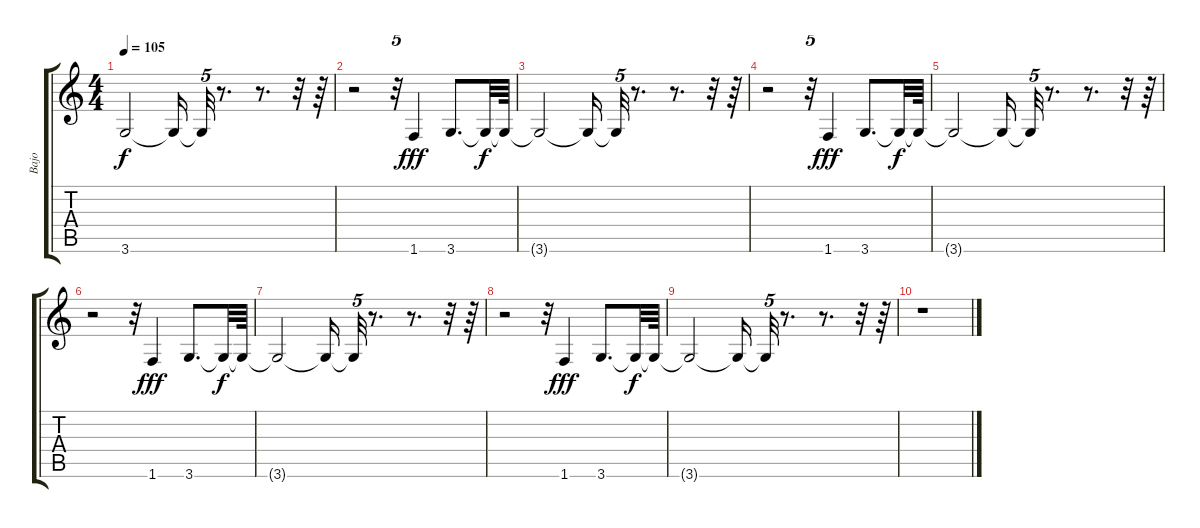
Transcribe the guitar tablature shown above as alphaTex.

\track ("Bajo" "Bajo") {instrument electricbassfinger}
\staff {score tabs}
\tuning (E4 B3 G3 D3 A2 E2) {hide}
\ts (4 4)
\tempo 105
\clef g2
\ks c
3.6{t}.2{dy f} 3.6{t}.16 3.6{t}.32{tu (5 4)} r.8{d} r.8{d} r.32 r.64 |
r.2 r.32{tu (5 4)} 1.6.4{dy fff} 3.6.8{d} 3.6{t}.32{dy f} 3.6{t}.64 |
3.6{t}.2 3.6{t}.16 3.6{t}.32{tu (5 4)} r.8{d} r.8{d} r.32 r.64 |
r.2 r.32{tu (5 4)} 1.6.4{dy fff} 3.6.8{d} 3.6{t}.32{dy f} 3.6{t}.64 |
3.6{t}.2 3.6{t}.16 3.6{t}.32{tu (5 4)} r.8{d} r.8{d} r.32 r.64 |
r.2 r.32{tu (5 4)} 1.6.4{dy fff} 3.6.8{d} 3.6{t}.32{dy f} 3.6{t}.64 |
3.6{t}.2 3.6{t}.16 3.6{t}.32{tu (5 4)} r.8{d} r.8{d} r.32 r.64 |
r.2 r.32{tu (5 4)} 1.6.4{dy fff} 3.6.8{d} 3.6{t}.32{dy f} 3.6{t}.64 |
3.6{t}.2 3.6{t}.16 3.6{t}.32{tu (5 4)} r.8{d} r.8{d} r.32 r.64 |
r.1
